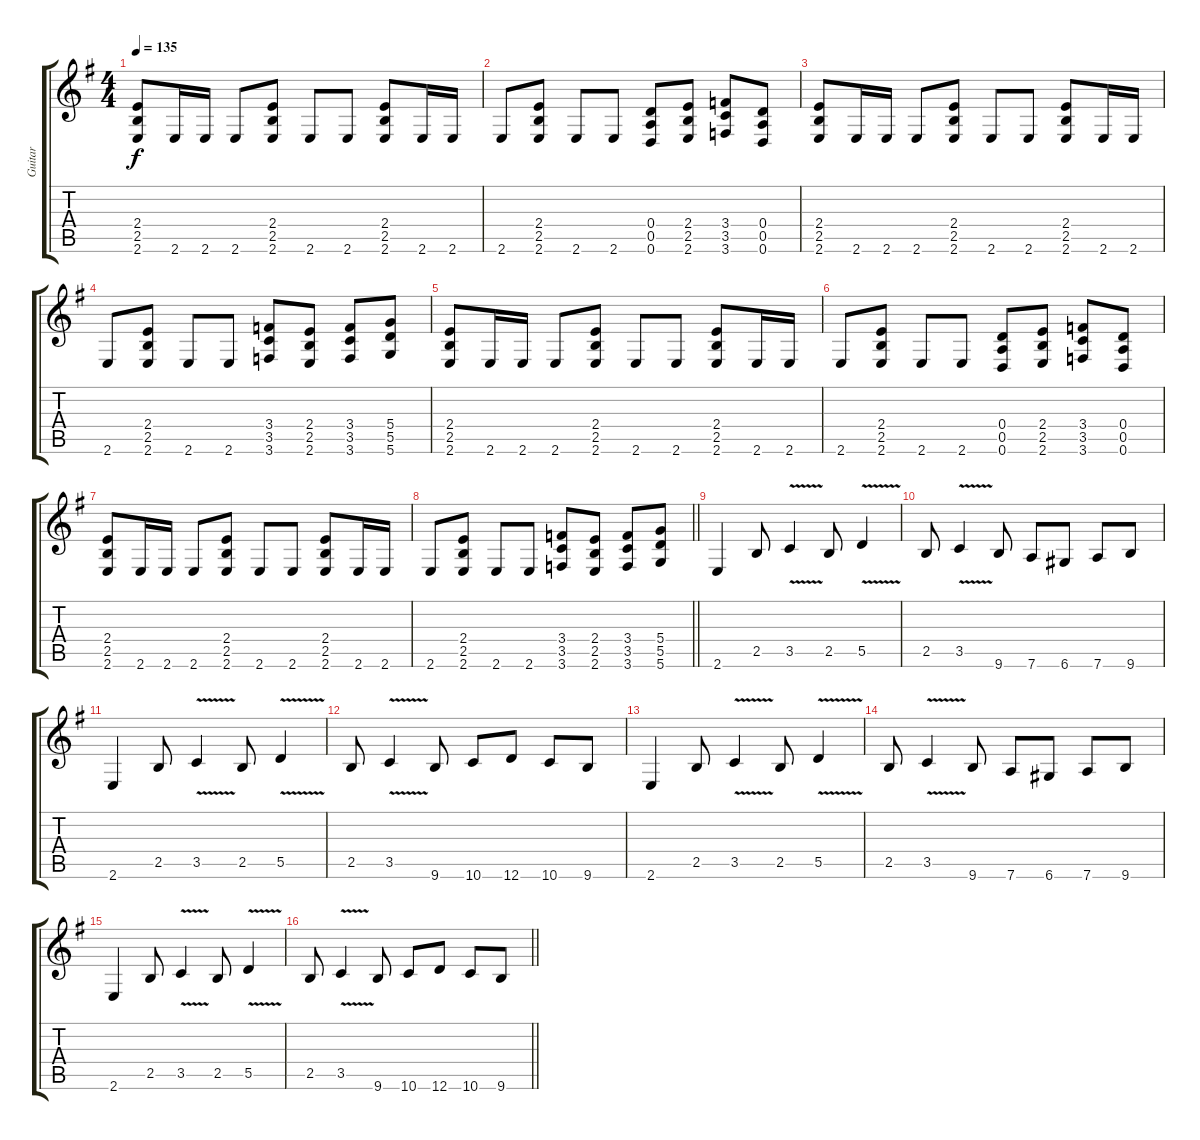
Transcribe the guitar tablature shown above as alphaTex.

\track ("Guitar" "Guitar") {instrument distortionguitar}
\staff {score tabs}
\tuning (E4 B3 G3 D3 A2 D2) {hide}
\ts (4 4)
\tempo 135
\clef g2
\ks eminor
(2.4 2.5 2.6).8{dy f} 2.6.16 2.6.16 2.6.8 (2.4 2.5 2.6).8 2.6.8 2.6.8 (2.4 2.5 2.6).8 2.6.16 2.6.16 |
2.6.8 (2.4 2.5 2.6).8 2.6.8 2.6.8 (0.4 0.5 0.6).8 (2.4 2.5 2.6).8 (3.4 3.5 3.6).8 (0.4 0.5 0.6).8 |
(2.4 2.5 2.6).8 2.6.16 2.6.16 2.6.8 (2.4 2.5 2.6).8 2.6.8 2.6.8 (2.4 2.5 2.6).8 2.6.16 2.6.16 |
2.6.8 (2.4 2.5 2.6).8 2.6.8 2.6.8 (3.4 3.5 3.6).8 (2.4 2.5 2.6).8 (3.4 3.5 3.6).8 (5.4 5.5 5.6).8 |
(2.4 2.5 2.6).8 2.6.16 2.6.16 2.6.8 (2.4 2.5 2.6).8 2.6.8 2.6.8 (2.4 2.5 2.6).8 2.6.16 2.6.16 |
2.6.8 (2.4 2.5 2.6).8 2.6.8 2.6.8 (0.4 0.5 0.6).8 (2.4 2.5 2.6).8 (3.4 3.5 3.6).8 (0.4 0.5 0.6).8 |
(2.4 2.5 2.6).8 2.6.16 2.6.16 2.6.8 (2.4 2.5 2.6).8 2.6.8 2.6.8 (2.4 2.5 2.6).8 2.6.16 2.6.16 |
\barLineRight lightlight
2.6.8 (2.4 2.5 2.6).8 2.6.8 2.6.8 (3.4 3.5 3.6).8 (2.4 2.5 2.6).8 (3.4 3.5 3.6).8 (5.4 5.5 5.6).8 |
\section ("" "")
2.6.4 2.5.8 3.5{v}.4 2.5.8 5.5{v}.4 |
2.5.8 3.5{v}.4 9.6.8 7.6.8 6.6.8 7.6.8 9.6.8 |
2.6.4 2.5.8 3.5{v}.4 2.5.8 5.5{v}.4 |
2.5.8 3.5{v}.4 9.6.8 10.6.8 12.6.8 10.6.8 9.6.8 |
2.6.4 2.5.8 3.5{v}.4 2.5.8 5.5{v}.4 |
2.5.8 3.5{v}.4 9.6.8 7.6.8 6.6.8 7.6.8 9.6.8 |
2.6.4 2.5.8 3.5{v}.4 2.5.8 5.5{v}.4 |
\barLineRight lightlight
2.5.8 3.5{v}.4 9.6.8 10.6.8 12.6.8 10.6.8 9.6.8
